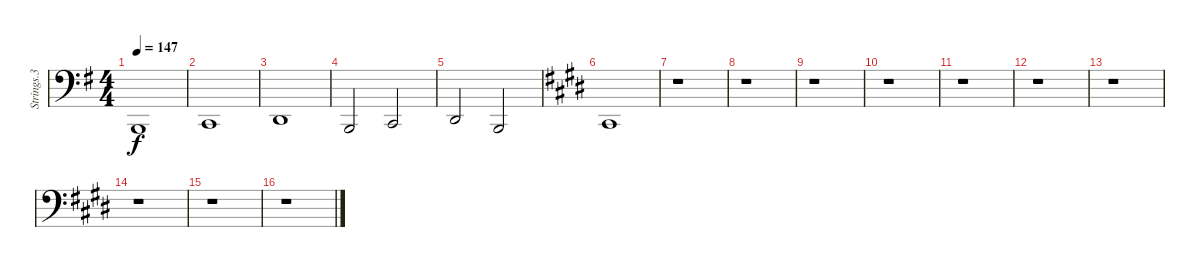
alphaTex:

\track ("Strings.3" "Strings.3") {instrument stringensemble1}
\staff {score}
\tuning (C3 G2 D2 A1 E1 B0) {hide}
\ts (4 4)
\tempo 147
\clef f4
\ks g
2.4.1{dy f} |
3.4.1 |
0.3.1 |
2.4.2 3.4.2 |
0.3.2 2.4.2 |
\ks c#minor
4.4.1 |
r.1 |
r.1 |
r.1 |
r.1 |
r.1 |
r.1 |
r.1 |
r.1 |
r.1 |
r.1
